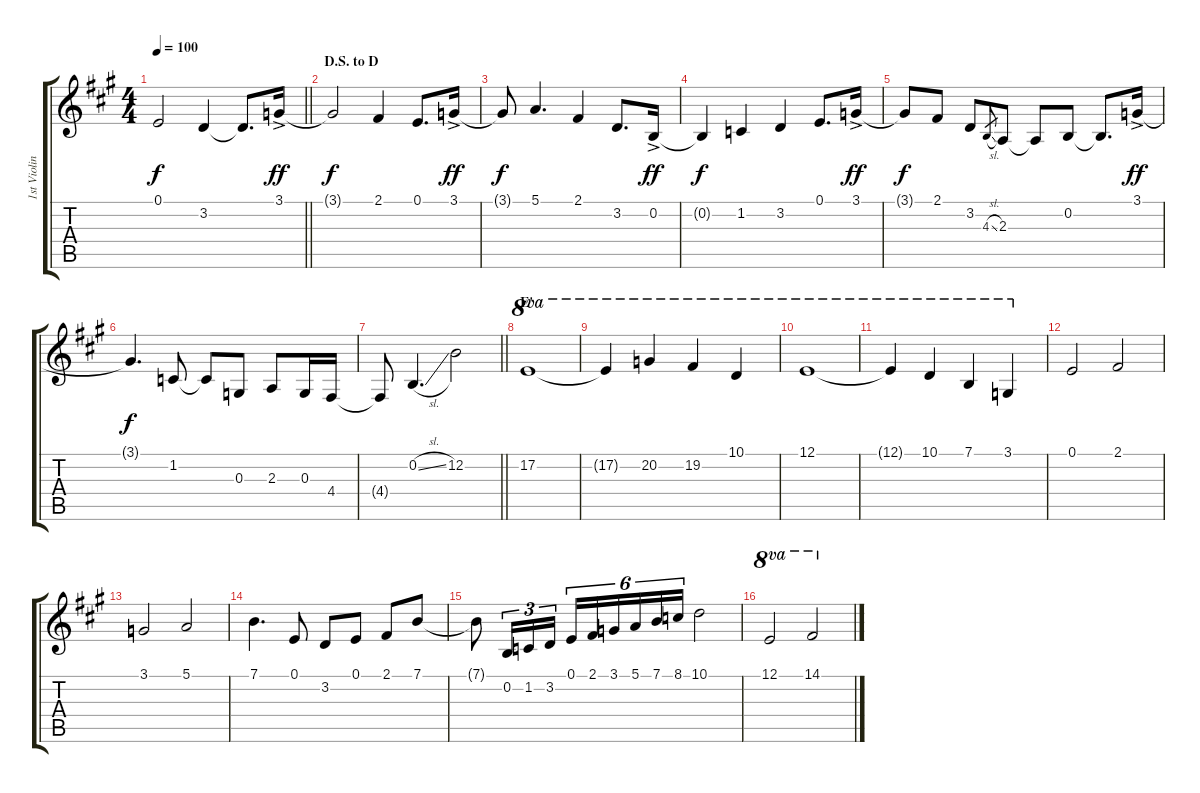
\track ("1st Violin" "1st Violin") {instrument violin}
\staff {score tabs}
\tuning (E4 B3 G3 D3 A2 E2) {hide}
\ts (4 4)
\tempo 100
\clef g2
\barLineRight lightlight
\ks a
0.1.2{dy f} 3.2.4{volume 11} 3.2{t}.8{d} 3.1{ac}.16{dy ff} |
\section ("" "D.S. to D")
3.1{t}.2{dy f} 2.1.4 0.1.8{d} 3.1{ac}.16{dy ff} |
3.1{t}.8{dy f} 5.1.4{d} 2.1.4 3.2.8{d} 0.2{ac}.16{dy ff} |
0.2{t}.4{dy f} 1.2.4 3.2.4 0.1.8{d} 3.1{ac}.16{dy ff} |
3.1{t}.8{dy f} 2.1.8 3.2.8 4.3{sl}.8{gr} 2.3.8 2.3{t}.8 0.2.8 0.2{t}.8{d} 3.1{ac}.16{dy ff} |
3.1{t}.4{d dy f} 1.2.8 1.2{t}.8 0.3.8 2.3.8 0.3.16 4.4.16 |
\barLineRight lightlight
4.4{t}.8 0.2{sl}.4{d} 12.2.2{volume 12} |
\section ("" "E'")
17.2.1{ot 8va} |
17.2{t}.4{ot 8va} 20.2.4{ot 8va} 19.2.4{ot 8va} 10.1.4{ot 8va} |
12.1.1{ot 8va} |
12.1{t}.4{ot 8va} 10.1.4{ot 8va} 7.1.4{ot 8va} 3.1.4{ot 8va} |
0.1.2 2.1.2 |
3.1.2 5.1.2 |
7.1.4{d} 0.1.8 3.2.8 0.1.8 2.1.8 7.1.8 |
7.1{t}.8 0.2.16{tu (3 2)} 1.2.16{tu (3 2)} 3.2.16{tu (3 2)} 0.1.16{tu (6 4)} 2.1.16{tu (6 4)} 3.1.16{tu (6 4)} 5.1.16{tu (6 4)} 7.1.16{tu (6 4)} 8.1.16{tu (6 4)} 10.1.2 |
12.1.2{ot 8va} 14.1.2{ot 8va}
